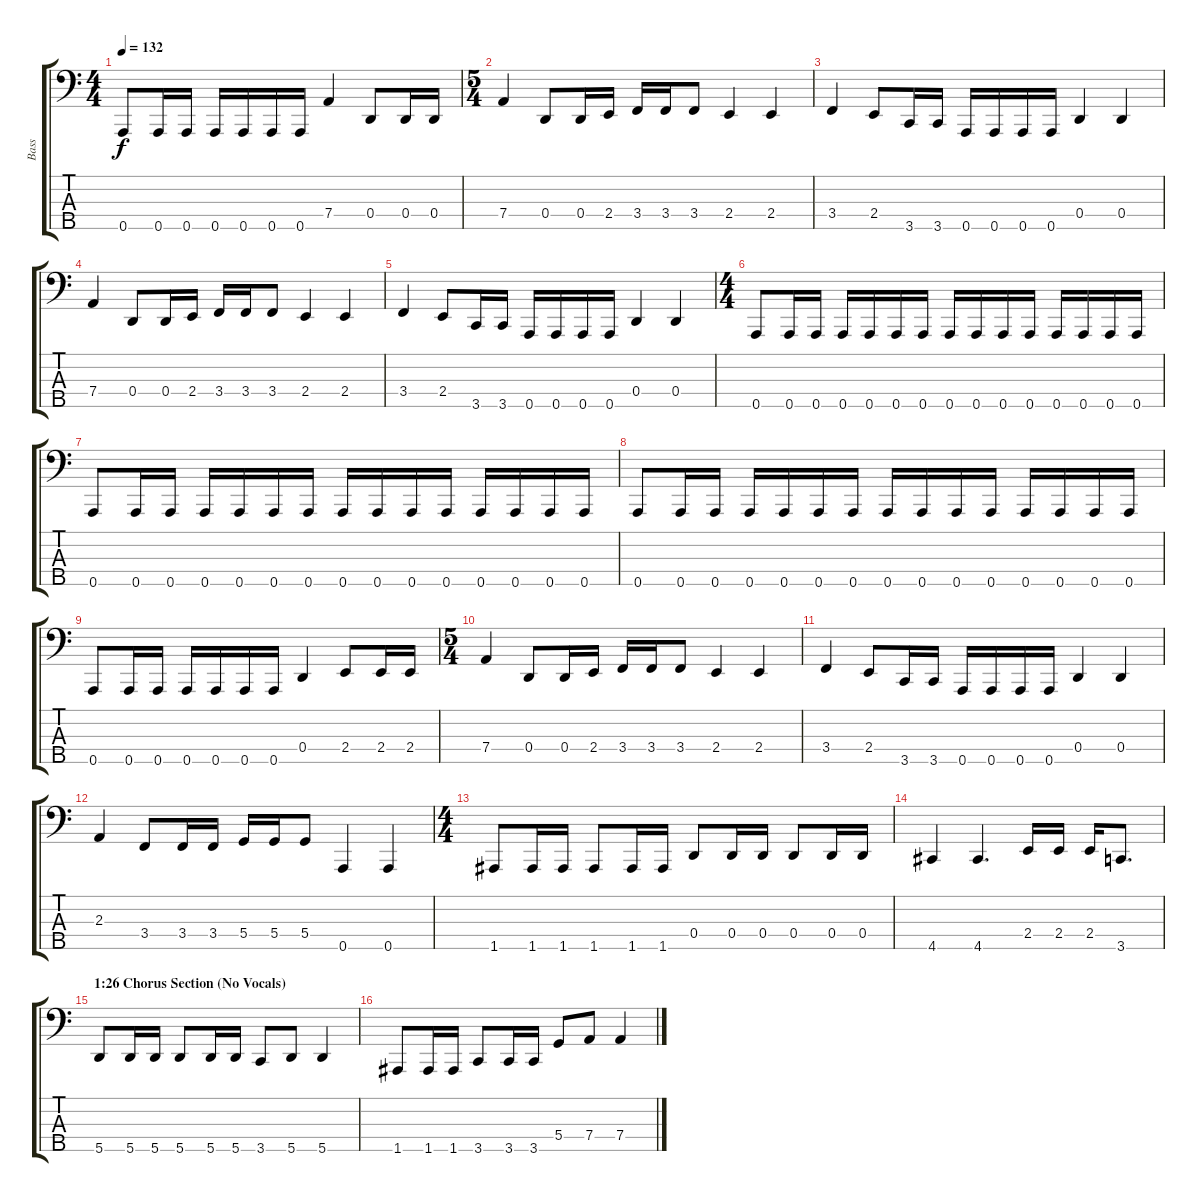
\track ("Bass" "Bass") {instrument electricbassfinger}
\staff {score tabs}
\tuning (F2 C2 G1 D1 A0) {hide}
\ts (4 4)
\tempo 132
\clef f4
\ks c
0.5.8{dy f} 0.5.16 0.5.16 0.5.16 0.5.16 0.5.16 0.5.16 7.4.4 0.4.8 0.4.16 0.4.16 |
\ts (5 4)
7.4.4 0.4.8 0.4.16 2.4.16 3.4.16 3.4.16 3.4.8 2.4.4 2.4.4 |
3.4.4 2.4.8 3.5.16 3.5.16 0.5.16 0.5.16 0.5.16 0.5.16 0.4.4 0.4.4 |
7.4.4 0.4.8 0.4.16 2.4.16 3.4.16 3.4.16 3.4.8 2.4.4 2.4.4 |
3.4.4 2.4.8 3.5.16 3.5.16 0.5.16 0.5.16 0.5.16 0.5.16 0.4.4 0.4.4 |
\ts (4 4)
0.5.8 0.5.16 0.5.16 0.5.16 0.5.16 0.5.16 0.5.16 0.5.16 0.5.16 0.5.16 0.5.16 0.5.16 0.5.16 0.5.16 0.5.16 |
0.5.8 0.5.16 0.5.16 0.5.16 0.5.16 0.5.16 0.5.16 0.5.16 0.5.16 0.5.16 0.5.16 0.5.16 0.5.16 0.5.16 0.5.16 |
0.5.8 0.5.16 0.5.16 0.5.16 0.5.16 0.5.16 0.5.16 0.5.16 0.5.16 0.5.16 0.5.16 0.5.16 0.5.16 0.5.16 0.5.16 |
0.5.8 0.5.16 0.5.16 0.5.16 0.5.16 0.5.16 0.5.16 0.4.4 2.4.8 2.4.16 2.4.16 |
\ts (5 4)
7.4.4 0.4.8 0.4.16 2.4.16 3.4.16 3.4.16 3.4.8 2.4.4 2.4.4 |
3.4.4 2.4.8 3.5.16 3.5.16 0.5.16 0.5.16 0.5.16 0.5.16 0.4.4 0.4.4 |
2.3.4 3.4.8 3.4.16 3.4.16 5.4.16 5.4.16 5.4.8 0.5.4 0.5.4 |
\ts (4 4)
1.5.8 1.5.16 1.5.16 1.5.8 1.5.16 1.5.16 0.4.8 0.4.16 0.4.16 0.4.8 0.4.16 0.4.16 |
4.5.4 4.5.4{d} 2.4.16 2.4.16 2.4.16 3.5.8{d} |
\section ("" "1:26 Chorus Section (No Vocals)")
5.5.8 5.5.16 5.5.16 5.5.8 5.5.16 5.5.16 3.5.8 5.5.8 5.5.4 |
1.5.8 1.5.16 1.5.16 3.5.8 3.5.16 3.5.16 5.4.8 7.4.8 7.4.4
